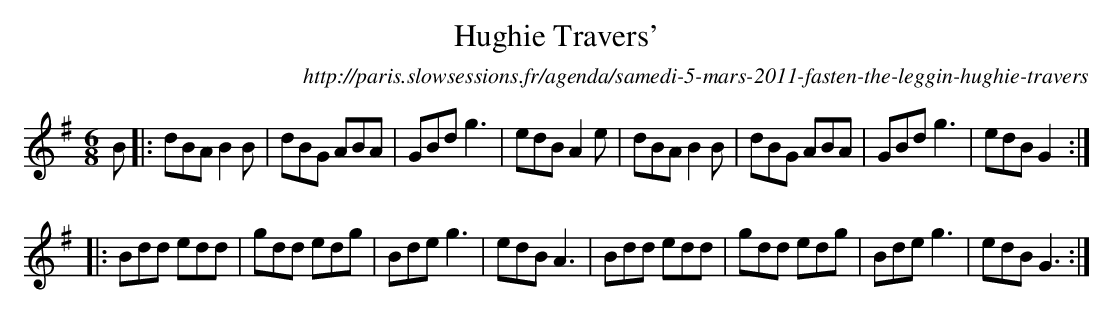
X:1
T: Hughie Travers'
O:http://paris.slowsessions.fr/agenda/samedi-5-mars-2011-fasten-the-leggin-hughie-travers
M: 6/8
L: 1/8
K: Gmaj
B|:dBA B2B|dBG ABA|GBd g3|edB A2e|
dBA B2B|dBG ABA|GBd g3|edB G2:|!
|:Bdd edd|gdd edg|Bde g3|edB A3|
Bdd edd|gdd edg|Bde g3|edB G3:|
